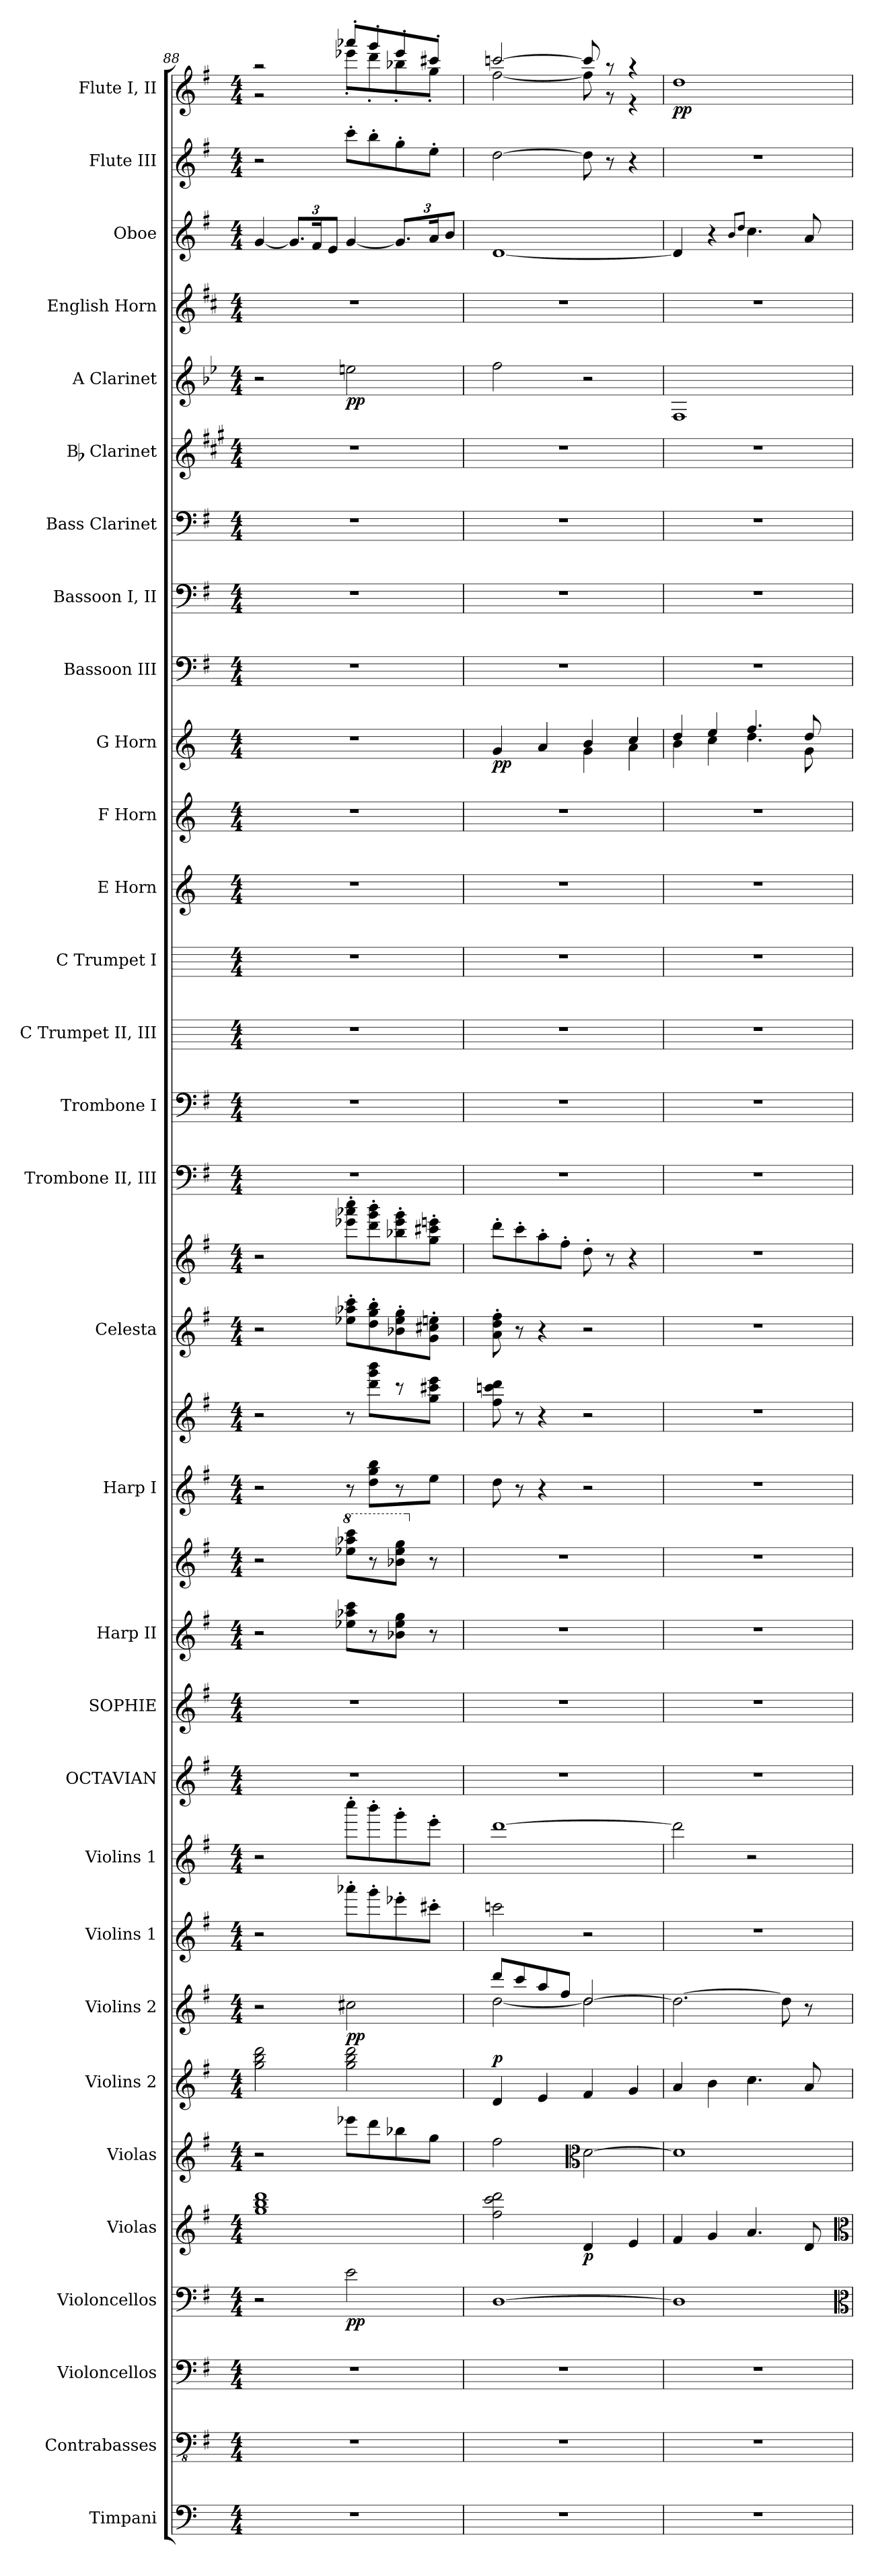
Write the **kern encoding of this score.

**kern	**kern	**kern	**kern	**dynam	**kern	**dynam	**kern	**kern	**dynam	**kern	**dynam	**kern	**kern	**kern	**kern	**kern	**kern	**kern	**kern	**kern	**kern	**kern	**kern	**kern	**kern	**kern	**kern	**kern	**dynam	**kern	**kern	**kern	**kern	**kern	**dynam	**kern	**kern	**kern	**kern	**dynam
*part31	*part30	*part29	*part28	*part28	*part27	*part27	*part26	*part25	*part25	*part24	*part24	*part23	*part22	*part21	*part20	*part19	*part19	*part18	*part18	*part17	*part17	*part16	*part15	*part14	*part13	*part12	*part11	*part10	*part10	*part9	*part8	*part7	*part6	*part5	*part5	*part4	*part3	*part2	*part1	*part1
*staff34	*staff33	*staff32	*staff31	*staff31	*staff30	*staff30	*staff29	*staff28	*staff28	*staff27	*staff27	*staff26	*staff25	*staff24	*staff23	*staff22	*staff21	*staff20	*staff19	*staff18	*staff17	*staff16	*staff15	*staff14	*staff13	*staff12	*staff11	*staff10	*staff10	*staff9	*staff8	*staff7	*staff6	*staff5	*staff5	*staff4	*staff3	*staff2	*staff1	*staff1
*I"Timpani	*I"Contrabasses	*I"Violoncellos	*I"Violoncellos	*	*I"Violas	*	*I"Violas	*I"Violins 2	*	*I"Violins 2	*	*I"Violins 1	*I"Violins 1	*I"OCTAVIAN	*I"SOPHIE	*I"Harp II	*	*I"Harp I	*	*I"Celesta	*	*I"Trombone II, III	*I"Trombone I	*I"C Trumpet II, III	*I"C Trumpet I	*I"E Horn	*I"F Horn	*I"G Horn	*	*I"Bassoon III	*I"Bassoon I, II	*I"Bass Clarinet	*I"Bb Clarinet	*I"A Clarinet	*	*I"English Horn	*I"Oboe	*I"Flute III	*I"Flute I, II	*
*I'Timp.	*I'Cbs.	*I'Vlcs.	*I'Vlcs.	*	*I'Vlas.	*	*I'Vlas.	*I'Vlns. 2	*	*I'Vlns. 2	*	*I'Vlns. 1	*I'Vlns. 1	*I'OCTAVIAN	*I'SOPHIE	*I'Hrp. II	*	*I'Hrp. I	*	*I'Cel.	*	*I'Trb. II, III	*I'Trb. I	*I'C Tpt. II, III	*I'C Tpt. I	*I'E Hn.	*I'F Hn.	*I'G Hn.	*	*I'Bsn. III	*I'Bsn. I, II	*I'Bass Cl.	*I'Bb Cl.	*I'A Cl.	*	*I'Eng. Hn.	*I'Ob.	*I'Fl. III	*I'Fl. I, II	*
*clefF4	*clefFv4	*clefF4	*clefF4	*	*clefG2	*	*clefG2	*clefG2	*	*clefG2	*	*clefG2	*clefG2	*clefG2	*clefG2	*clefG2	*clefG2	*clefG2	*clefG2	*	*	*clefF4	*clefF4	*	*	*clefG2	*clefG2	*clefG2	*	*clefF4	*clefF4	*clefF4	*clefG2	*clefG2	*	*clefG2	*clefG2	*clefG2	*clefG2	*
*	*	*	*	*	*	*	*	*	*	*	*	*	*	*	*	*	*	*	*	*	*	*	*	*	*	*ITrd5c8	*ITrd-3c-5	*ITrd3c5	*	*	*	*ITrd8c14	*ITrd1c2	*ITrd2c3	*	*ITrd4c7	*	*	*	*
*k[]	*k[f#]	*k[f#]	*k[f#]	*	*k[f#]	*	*k[f#]	*k[f#]	*	*k[f#]	*	*k[f#]	*k[f#]	*k[f#]	*k[f#]	*k[f#]	*k[f#]	*k[f#]	*k[f#]	*k[f#]	*k[f#]	*k[f#]	*k[f#]	*k[]	*k[]	*k[f#c#g#d#]	*k[b-]	*k[f#]	*	*k[f#]	*k[f#]	*k[f#]	*k[f#]	*k[f#]	*	*k[f#]	*k[f#]	*k[f#]	*k[f#]	*
*C:	*G:	*G:	*G:	*	*G:	*	*G:	*G:	*	*G:	*	*G:	*G:	*G:	*G:	*G:	*G:	*G:	*G:	*G:	*G:	*G:	*G:	*C:	*C:	*E:	*F:	*G:	*	*G:	*G:	*G:	*G:	*G:	*	*G:	*G:	*G:	*G:	*
*M4/4	*M4/4	*M4/4	*M4/4	*	*M4/4	*	*M4/4	*M4/4	*	*M4/4	*	*M4/4	*M4/4	*M4/4	*M4/4	*M4/4	*M4/4	*M4/4	*M4/4	*M4/4	*M4/4	*M4/4	*M4/4	*M4/4	*M4/4	*M4/4	*M4/4	*M4/4	*	*M4/4	*M4/4	*M4/4	*M4/4	*M4/4	*	*M4/4	*M4/4	*M4/4	*M4/4	*
=88	=88	=88	=88	=88	=88	=88	=88	=88	=88	=88	=88	=88	=88	=88	=88	=88	=88	=88	=88	=88	=88	=88	=88	=88	=88	=88	=88	=88	=88	=88	=88	=88	=88	=88	=88	=88	=88	=88	=88	=88
*	*	*	*	*	*	*	*	*	*	*	*	*	*	*	*	*	*	*	*	*	*	*	*	*	*	*	*	*	*	*	*	*	*	*	*	*	*	*	*^	*
1r	1r	1r	2r	.	1gg 1bb 1ddd	.	2r	2gg\ 2bb\ 2ddd\	.	2r	.	2r	2r	1r	1r	2r	2r	2r	2r	2r	2r	1r	1r	1r	1r	1r	1r	1r	.	1r	1r	1r	1r	2r	.	1r	[4g/	2r	2r	2r	.
*	*	*	*	*	*	*	*	*	*	*	*	*	*	*	*	*	*	*	*	*	*	*	*	*	*	*	*	*	*	*	*	*	*	*	*	*	*Xbrackettup	*	*	*	*
.	.	.	.	.	.	.	.	.	.	.	.	.	.	.	.	.	.	.	.	.	.	.	.	.	.	.	.	.	.	.	.	.	.	.	.	.	12.g/L]	.	.	.	.
.	.	.	.	.	.	.	.	.	.	.	.	.	.	.	.	.	.	.	.	.	.	.	.	.	.	.	.	.	.	.	.	.	.	.	.	.	24f#/K	.	.	.	.
.	.	.	.	.	.	.	.	.	.	.	.	.	.	.	.	.	.	.	.	.	.	.	.	.	.	.	.	.	.	.	.	.	.	.	.	.	12e/J	.	.	.	.
*	*	*	*	*	*	*	*	*	*	*	*	*	*	*	*	*	*8va	*	*	*	*	*	*	*	*	*	*	*	*	*	*	*	*	*	*	*	*	*	*	*	*
!	!	!	!	!LO:DY:b	!	!	!	!	!	!	!LO:DY:b	!	!	!	!	!	!	!	!	!	!	!	!	!	!	!	!	!	!	!	!	!	!	!	!LO:DY:b	!	!	!	!	!	!
.	.	.	2e\	pp	.	.	8eee-X\L	2gg\ 2bb\ 2ddd\	.	2cc#X\	pp	8aaa-X'\L	8cccc'\L	.	.	8ee-X\ 8aa-X\ 8ccc\L	8eee-X\ 8aaa-X\ 8cccc\L	8r	8r	8ee-X\' 8aa-X\' 8ccc\'L	8eee-X\' 8aaa-X\' 8cccc\'L	.	.	.	.	.	.	.	.	.	.	.	.	2cc#X\	pp	.	[4g/	8ccc'\L	8aaa-X'/L	8eee-X'\L	.
.	.	.	.	.	.	.	8ddd\	.	.	.	.	8ggg'\	8bbb'\	.	.	8r	8r	8dd\ 8gg\ 8bb\L	8ddd\ 8ggg\ 8bbb\L	8dd\' 8gg\' 8bb\'	8ddd\' 8ggg\' 8bbb\'	.	.	.	.	.	.	.	.	.	.	.	.	.	.	.	.	8bb'\	8ggg'/	8ddd'\	.
.	.	.	.	.	.	.	8bb-X\	.	.	.	.	8eee-X'\	8ggg'\	.	.	8b-X\ 8ee-\ 8gg\J	8bb-X\ 8eee-\ 8ggg\J	8r	8r	8b-X\' 8ee-\' 8gg\'	8bb-X\' 8eee-\' 8ggg\'	.	.	.	.	.	.	.	.	.	.	.	.	.	.	.	12.g/L]	8gg'\	8eee-'/	8bb-X'\	.
*	*	*	*	*	*	*	*	*	*	*	*	*	*	*	*	*	*X8va	*	*	*	*	*	*	*	*	*	*	*	*	*	*	*	*	*	*	*	*	*	*	*	*
.	.	.	.	.	.	.	8gg\J	.	.	.	.	8ccc#X'\J	8eee'\J	.	.	8r	8r	8ee\J	8gg\ 8ccc#X\ 8eee\J	8g\' 8cc#X\' 8een\'J	8gg\' 8ccc#X\' 8eeen\'J	.	.	.	.	.	.	.	.	.	.	.	.	.	.	.	24a/K	8ee'\J	8ccc#X'/J	8gg'\J	.
.	.	.	.	.	.	.	.	.	.	.	.	.	.	.	.	.	.	.	.	.	.	.	.	.	.	.	.	.	.	.	.	.	.	.	.	.	12b/J	.	.	.	.
!!LO:PB:g=z	!!
=89	=89	=89	=89	=89	=89	=89	=89	=89	=89	=89	=89	=89	=89	=89	=89	=89	=89	=89	=89	=89	=89	=89	=89	=89	=89	=89	=89	=89	=89	=89	=89	=89	=89	=89	=89	=89	=89	=89	=89	=89	=89
*	*	*	*	*	*	*	*	*	*	*^	*	*	*	*	*	*	*	*	*	*	*	*	*	*	*	*	*	*^	*	*	*	*	*	*	*	*	*	*	*	*	*
!	!	!	!	!	!	!	!	!	!LO:DY:a	!	!	!	!	!	!	!	!	!	!	!	!	!	!	!	!	!	!	!	!	!	!LO:DY:b	!	!	!	!	!	!	!	!	!	!	!	!
1r	1r	1r	[1D	.	2ff#\ 2ccc\ 2ddd\	.	2ff#\	4d/	p	8ddd/L	[2dd\	.	2cccn\	[1ddd	1r	1r	1r	1r	8dd\	8ff#\ 8cccn\ 8ddd\	8a\' 8dd\' 8ff#\'	8ddd'\L	1r	1r	1r	1r	1r	1r	4d/	2ryy	pp	1r	1r	1r	1r	2dd\	.	1r	[1d	[2dd\	[2cccn/	[2ff#\	.
.	.	.	.	.	.	.	.	.	.	8ccc/	.	.	.	.	.	.	.	.	8r	8r	8r	8ccc'\	.	.	.	.	.	.	.	.	.	.	.	.	.	.	.	.	.	.	.	.	.
.	.	.	.	.	.	.	.	4e/	.	8aa/	.	.	.	.	.	.	.	.	4r	4r	4r	8aa'\	.	.	.	.	.	.	4e/	.	.	.	.	.	.	.	.	.	.	.	.	.	.
*	*	*	*	*	*	*	*clefC3	*	*	*	*	*	*	*	*	*	*	*	*	*	*	*	*	*	*	*	*	*	*	*	*	*	*	*	*	*	*	*	*	*	*	*	*
.	.	.	.	.	.	.	.	.	.	8ff#/J	.	.	.	.	.	.	.	.	.	.	.	8ff#'\J	.	.	.	.	.	.	.	.	.	.	.	.	.	.	.	.	.	.	.	.	.
!	!	!	!	!	!	!LO:DY:b	!	!	!	!	!	!	!	!	!	!	!	!	!	!	!	!	!	!	!	!	!	!	!	!	!	!	!	!	!	!	!	!	!	!	!	!	!
.	.	.	.	.	4d/	p	[2d\	4f#/	.	[2dd/	2dd\]	.	2r	.	.	.	.	.	2r	2r	2r	8dd'\	.	.	.	.	.	.	4f#/	4d\	.	.	.	.	.	2r	.	.	.	8dd\]	8ccc/]	8ff#\]	.
.	.	.	.	.	.	.	.	.	.	.	.	.	.	.	.	.	.	.	.	.	.	8r	.	.	.	.	.	.	.	.	.	.	.	.	.	.	.	.	.	8r	8r	8r	.
.	.	.	.	.	4e/	.	.	4g/	.	.	.	.	.	.	.	.	.	.	.	.	.	4r	.	.	.	.	.	.	4g/	4e\	.	.	.	.	.	.	.	.	.	4r	4r	4r	.
*	*	*	*	*	*	*	*	*	*	*v	*v	*	*	*	*	*	*	*	*	*	*	*	*	*	*	*	*	*	*	*	*	*	*	*	*	*	*	*	*	*	*	*	*
=90	=90	=90	=90	=90	=90	=90	=90	=90	=90	=90	=90	=90	=90	=90	=90	=90	=90	=90	=90	=90	=90	=90	=90	=90	=90	=90	=90	=90	=90	=90	=90	=90	=90	=90	=90	=90	=90	=90	=90	=90	=90	=90
!	!	!	!	!	!	!	!	!	!	!	!	!	!	!	!	!	!	!	!	!	!	!	!	!	!	!	!	!	!	!	!	!	!	!	!	!	!	!	!	!	!	!LO:DY:b
*	*	*	*	*	*	*	*	*	*	*	*	*	*	*	*	*	*	*	*	*	*	*	*	*	*	*	*	*	*	*	*	*	*	*	*	*	*	*	*	*v	*v	*
1r	1r	1r	1D]	.	4f#/	.	1d]	4a/	.	2.dd\_	.	1r	2ddd\]	1r	1r	1r	1r	1r	1r	1r	1r	1r	1r	1r	1r	1r	1r	4a/	4f#\	.	1r	1r	1r	1r	1D	.	1r	4d/]	1r	1dd	pp
.	.	.	.	.	4g/	.	.	4b\	.	.	.	.	.	.	.	.	.	.	.	.	.	.	.	.	.	.	.	4b/	4g\	.	.	.	.	.	.	.	.	4r	.	.	.
.	.	.	.	.	.	.	.	.	.	.	.	.	.	.	.	.	.	.	.	.	.	.	.	.	.	.	.	.	.	.	.	.	.	.	.	.	.	8qb/L	.	.	.
.	.	.	.	.	.	.	.	.	.	.	.	.	.	.	.	.	.	.	.	.	.	.	.	.	.	.	.	.	.	.	.	.	.	.	.	.	.	8qdd/J	.	.	.
.	.	.	.	.	4.a/	.	.	4.cc\	.	.	.	.	2r	.	.	.	.	.	.	.	.	.	.	.	.	.	.	4.cc/	4.a\	.	.	.	.	.	.	.	.	4.cc\	.	.	.
.	.	.	.	.	.	.	.	.	.	8dd\]	.	.	.	.	.	.	.	.	.	.	.	.	.	.	.	.	.	.	.	.	.	.	.	.	.	.	.	.	.	.	.
.	.	.	.	.	8d/	.	.	8a/	.	8r	.	.	.	.	.	.	.	.	.	.	.	.	.	.	.	.	.	8a/	8d\	.	.	.	.	.	.	.	.	8a/	.	.	.
*	*	*	*	*	*	*	*	*	*	*	*	*	*	*	*	*	*	*	*	*	*	*	*	*	*	*	*	*v	*v	*	*	*	*	*	*	*	*	*	*	*	*
*	*	*	*clefC3	*	*clefC3	*	*	*	*	*	*	*	*	*	*	*	*	*	*	*	*	*	*	*	*	*	*	*	*	*	*	*	*	*	*	*	*	*	*	*
=	=	=	=	=	=	=	=	=	=	=	=	=	=	=	=	=	=	=	=	=	=	=	=	=	=	=	=	=	=	=	=	=	=	=	=	=	=	=	=	=
*-	*-	*-	*-	*-	*-	*-	*-	*-	*-	*-	*-	*-	*-	*-	*-	*-	*-	*-	*-	*-	*-	*-	*-	*-	*-	*-	*-	*-	*-	*-	*-	*-	*-	*-	*-	*-	*-	*-	*-	*-
